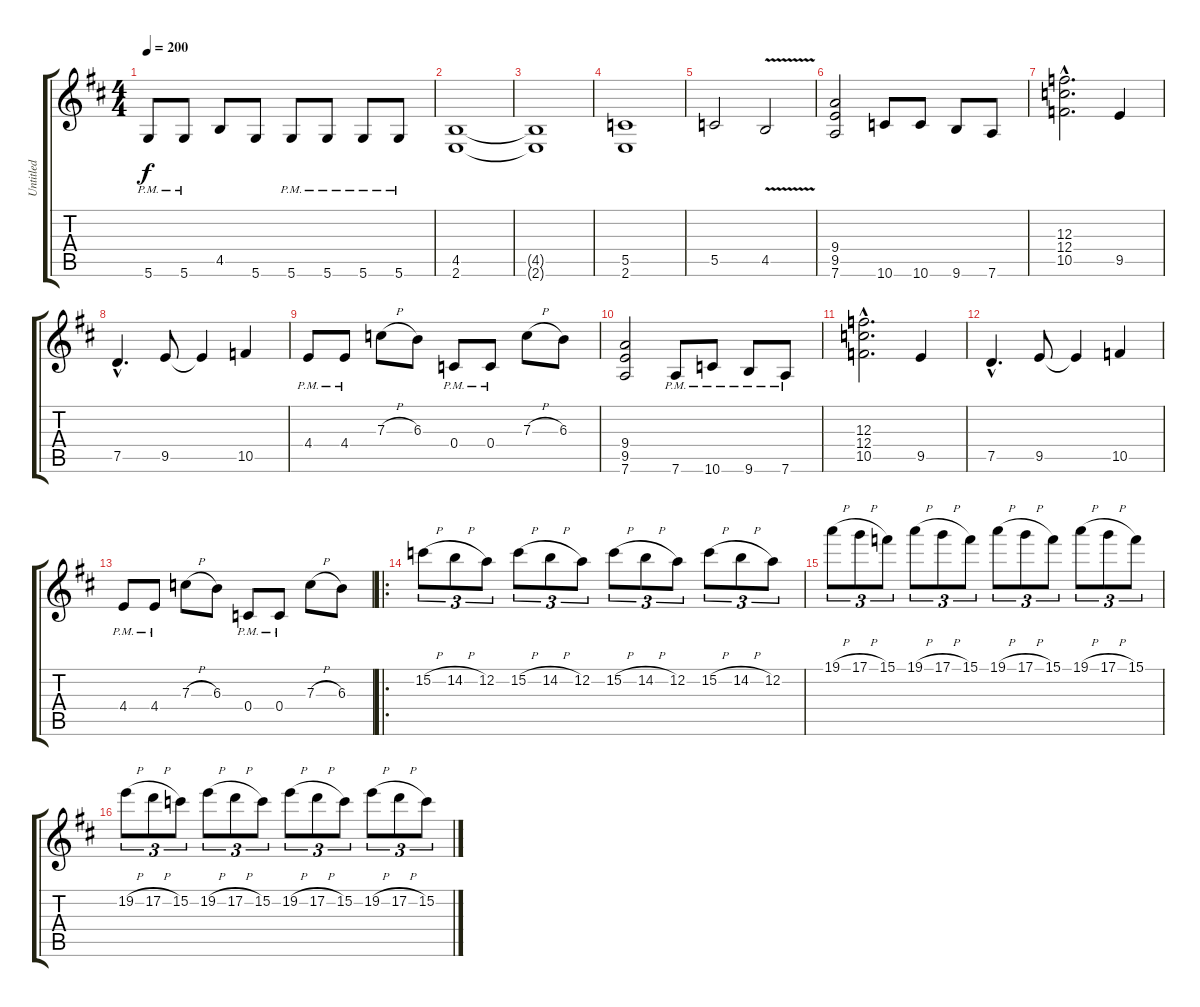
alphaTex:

\track ("Untitled" "Untitled") {instrument distortionguitar}
\staff {score tabs}
\tuning (D4 A3 F3 C3 G2 D2) {hide}
\ts (4 4)
\tempo 200
\clef g2
\ks d
5.6{pm}.8{dy f} 5.6{pm}.8 4.5.8 5.6.8 5.6{pm}.8 5.6{pm}.8 5.6{pm}.8 5.6{pm}.8 |
(4.5 2.6).1 |
(4.5{t} 2.6{t}).1 |
(5.5 2.6).1 |
5.5.2 4.5{v}.2 |
(9.4 9.5 7.6).2 10.6.8 10.6.8 9.6.8 7.6.8 |
(12.3{hac} 12.4{hac} 10.5{hac}).2{d} 9.5.4 |
7.5{hac}.4{d} 9.5.8 9.5{t}.4 10.5.4 |
4.4{pm}.8 4.4{pm}.8 7.3{h}.8 6.3.8 0.4{pm}.8 0.4{pm}.8 7.3{h}.8 6.3.8 |
(9.4 9.5 7.6).2 7.6{pm}.8 10.6{pm}.8 9.6{pm}.8 7.6{pm}.8 |
(12.3{hac} 12.4{hac} 10.5{hac}).2{d} 9.5.4 |
7.5{hac}.4{d} 9.5.8 9.5{t}.4 10.5.4 |
4.4{pm}.8 4.4{pm}.8 7.3{h}.8 6.3.8 0.4{pm}.8 0.4{pm}.8 7.3{h}.8 6.3.8 |
\ro
15.2{h}.8{tu (3 2)} 14.2{h}.8{tu (3 2)} 12.2.8{tu (3 2)} 15.2{h}.8{tu (3 2)} 14.2{h}.8{tu (3 2)} 12.2.8{tu (3 2)} 15.2{h}.8{tu (3 2)} 14.2{h}.8{tu (3 2)} 12.2.8{tu (3 2)} 15.2{h}.8{tu (3 2)} 14.2{h}.8{tu (3 2)} 12.2.8{tu (3 2)} |
19.1{h}.8{tu (3 2)} 17.1{h}.8{tu (3 2)} 15.1.8{tu (3 2)} 19.1{h}.8{tu (3 2)} 17.1{h}.8{tu (3 2)} 15.1.8{tu (3 2)} 19.1{h}.8{tu (3 2)} 17.1{h}.8{tu (3 2)} 15.1.8{tu (3 2)} 19.1{h}.8{tu (3 2)} 17.1{h}.8{tu (3 2)} 15.1.8{tu (3 2)} |
19.2{h}.8{tu (3 2)} 17.2{h}.8{tu (3 2)} 15.2.8{tu (3 2)} 19.2{h}.8{tu (3 2)} 17.2{h}.8{tu (3 2)} 15.2.8{tu (3 2)} 19.2{h}.8{tu (3 2)} 17.2{h}.8{tu (3 2)} 15.2.8{tu (3 2)} 19.2{h}.8{tu (3 2)} 17.2{h}.8{tu (3 2)} 15.2.8{tu (3 2)}
